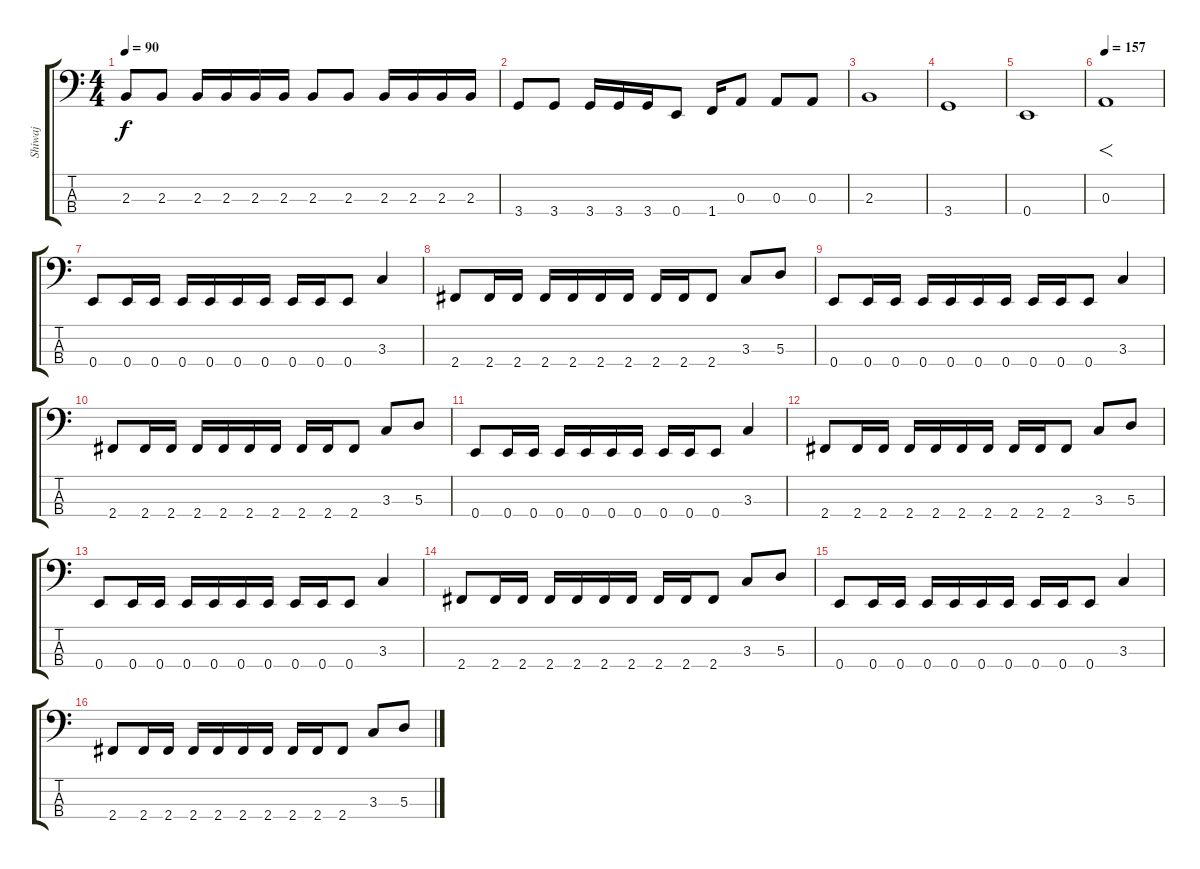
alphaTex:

\track ("Shiwaj" "Shiwaj") {instrument electricbassfinger}
\staff {score tabs}
\tuning (G2 D2 A1 E1) {hide}
\ts (4 4)
\tempo 90
\clef f4
\ks c
2.3.8{dy f} 2.3.8 2.3.16 2.3.16 2.3.16 2.3.16 2.3.8 2.3.8 2.3.16 2.3.16 2.3.16 2.3.16 |
3.4.8 3.4.8 3.4.16 3.4.16 3.4.16 0.4.8 1.4.16 0.3.8 0.3.8 0.3.8 |
2.3.1 |
3.4.1 |
0.4.1 |
\tempo 157
0.3.1{f} |
0.4.8 0.4.16 0.4.16 0.4.16 0.4.16 0.4.16 0.4.16 0.4.16 0.4.16 0.4.8 3.3.4 |
2.4.8 2.4.16 2.4.16 2.4.16 2.4.16 2.4.16 2.4.16 2.4.16 2.4.16 2.4.8 3.3.8 5.3.8 |
0.4.8 0.4.16 0.4.16 0.4.16 0.4.16 0.4.16 0.4.16 0.4.16 0.4.16 0.4.8 3.3.4 |
2.4.8 2.4.16 2.4.16 2.4.16 2.4.16 2.4.16 2.4.16 2.4.16 2.4.16 2.4.8 3.3.8 5.3.8 |
0.4.8 0.4.16 0.4.16 0.4.16 0.4.16 0.4.16 0.4.16 0.4.16 0.4.16 0.4.8 3.3.4 |
2.4.8 2.4.16 2.4.16 2.4.16 2.4.16 2.4.16 2.4.16 2.4.16 2.4.16 2.4.8 3.3.8 5.3.8 |
0.4.8 0.4.16 0.4.16 0.4.16 0.4.16 0.4.16 0.4.16 0.4.16 0.4.16 0.4.8 3.3.4 |
2.4.8 2.4.16 2.4.16 2.4.16 2.4.16 2.4.16 2.4.16 2.4.16 2.4.16 2.4.8 3.3.8 5.3.8 |
0.4.8 0.4.16 0.4.16 0.4.16 0.4.16 0.4.16 0.4.16 0.4.16 0.4.16 0.4.8 3.3.4 |
2.4.8 2.4.16 2.4.16 2.4.16 2.4.16 2.4.16 2.4.16 2.4.16 2.4.16 2.4.8 3.3.8 5.3.8
